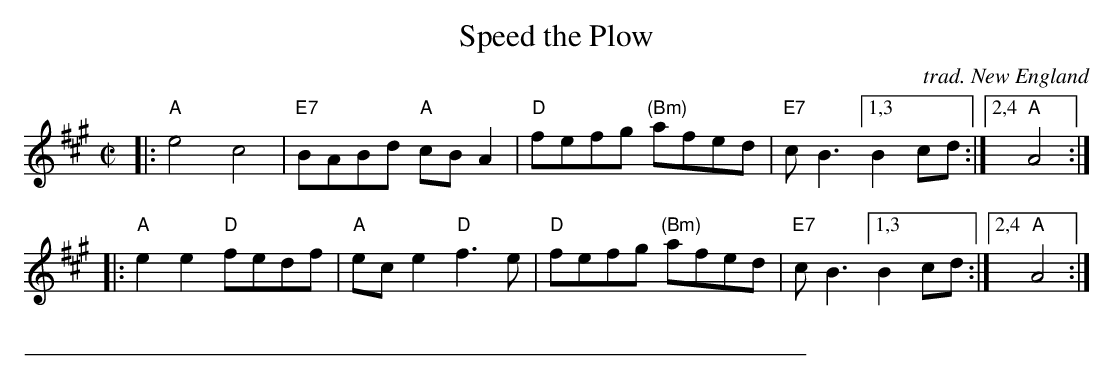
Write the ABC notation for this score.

X:1
T: Speed the Plow
O: trad. New England
M: C|
L: 1/8
K: A
|: "A"e4      c4   | "E7"BABd "A"cBA2 | "D"fefg "(Bm)"afed | "E7"cB3 [1,3 B2cd :|2,4 "A"A4 :|
|: "A"e2e2 "D"fedf | "A"ece2  "D"f3e  | "D"fefg "(Bm)"afed | "E7"cB3 [1,3 B2cd :|2,4 "A"A4 :|
